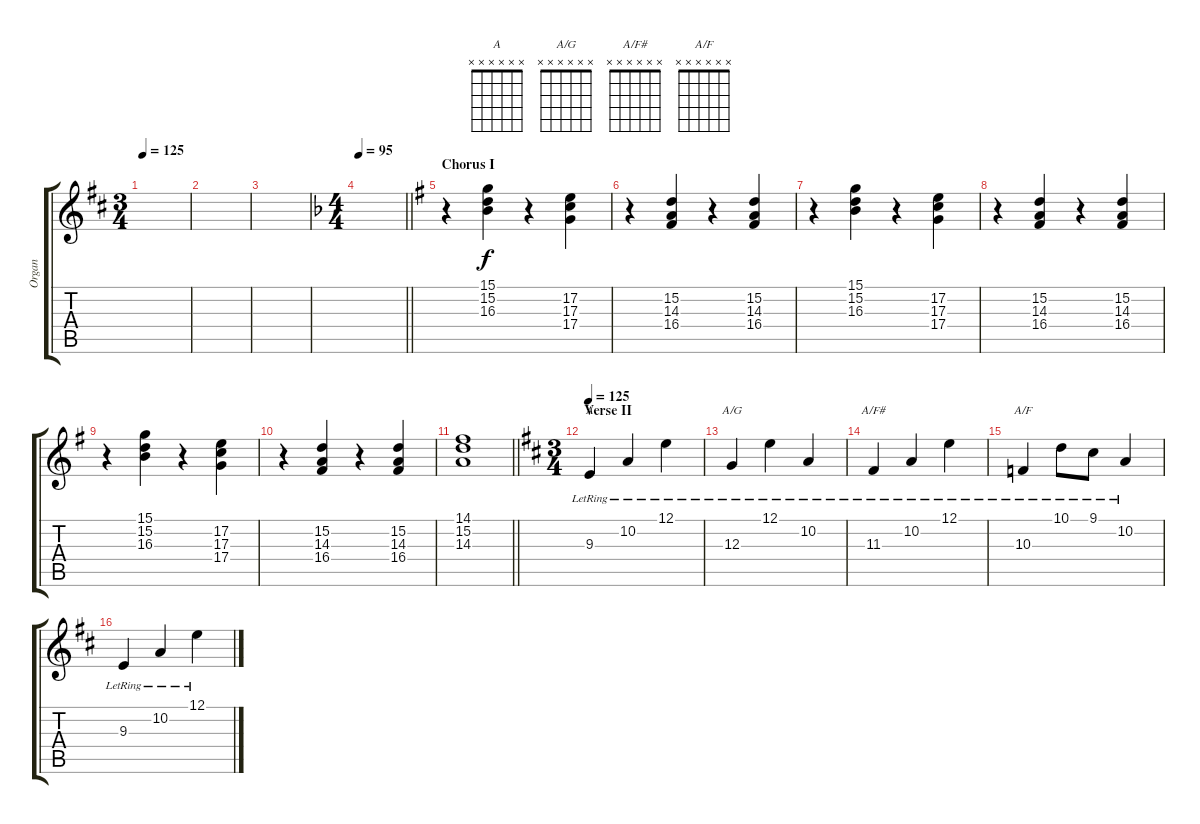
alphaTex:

\track ("Organ" "Organ") {instrument lead5charang}
\staff {score tabs}
\tuning (E4 B3 G3 D3 A2 E2) {hide}
\chord ("A" x x x x x x)
\chord ("A/G" x x x x x x)
\chord ("A/F#" x x x x x x)
\chord ("A/F" x x x x x x)
\ts (3 4)
\tempo 125
\clef g2
\ks d
|
|
|
\ts (4 4)
\tempo 95
\barLineRight lightlight
\ks f
|
\section ("" "Chorus I")
\ks g
r.4{instrument drawbarorgan} (15.1 15.2 16.3).4 r.4 (17.2 17.3 17.4).4 |
r.4 (15.2 14.3 16.4).4 r.4 (15.2 14.3 16.4).4 |
r.4 (15.1 15.2 16.3).4 r.4 (17.2 17.3 17.4).4 |
r.4 (15.2 14.3 16.4).4 r.4 (15.2 14.3 16.4).4 |
r.4 (15.1 15.2 16.3).4 r.4 (17.2 17.3 17.4).4 |
r.4 (15.2 14.3 16.4).4 r.4 (15.2 14.3 16.4).4 |
\barLineRight lightlight
(14.1 15.2 14.3).1 |
\ts (3 4)
\section ("" "Verse II")
\tempo 125
\ks d
9.3{lr}.4{ch "A" instrument lead5charang} 10.2{lr}.4 12.1{lr}.4 |
12.3{lr}.4{ch "A/G"} 12.1{lr}.4 10.2{lr}.4 |
11.3{lr}.4{ch "A/F#"} 10.2{lr}.4 12.1{lr}.4 |
10.3{lr}.4{ch "A/F"} 10.1{lr}.8 9.1{lr}.8 10.2{lr}.4 |
9.3{lr}.4 10.2{lr}.4 12.1{lr}.4
